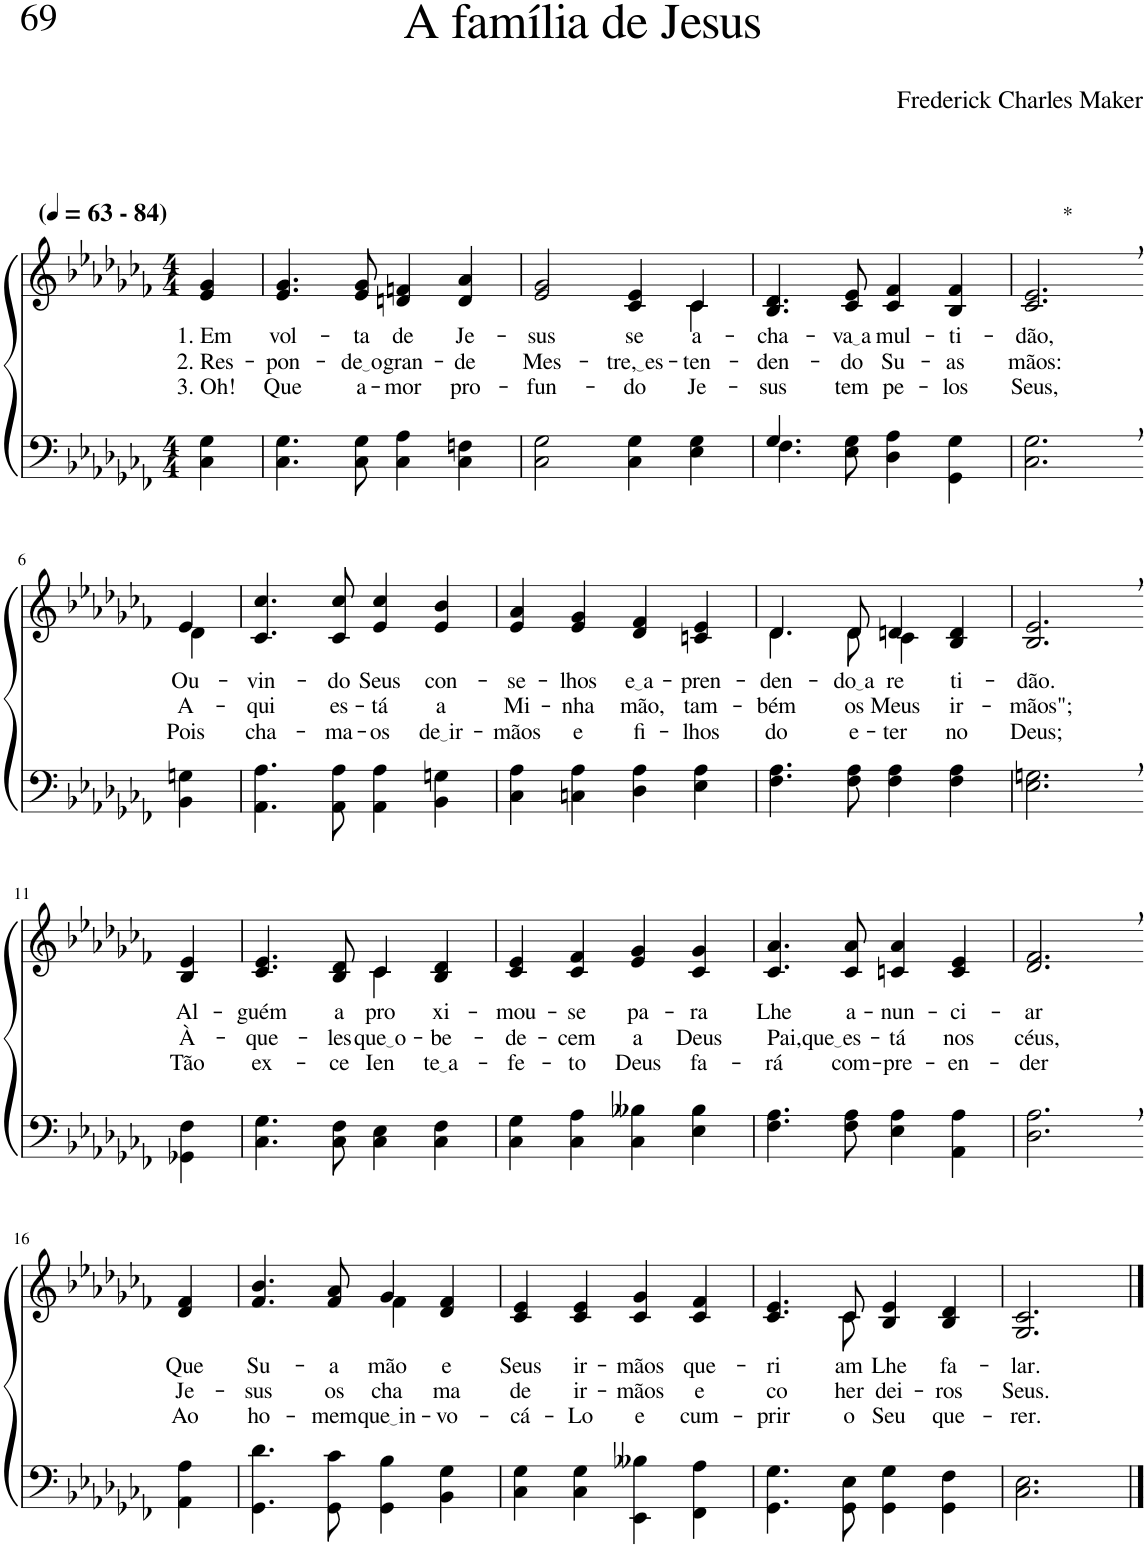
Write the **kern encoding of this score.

**kern	**kern	**text	**text	**text
*part2	*part1	*part1	*part1	*part1
*staff2	*staff1	*staff1	*staff1	*staff1
*I"Parte III e IV	*I"Parte I e II	*	*	*
*clefF4	*clefG2	*	*	*
*Trd-1c-2	*Trd-1c-2	*	*	*
*k[b-e-a-d-g-c-f-]	*k[b-e-a-d-g-c-f-]	*	*	*
*M4/4	*M4/4	*	*	*
*MM63	*MM63	*	*	*
=1	=1	=1	=1	=1
!	!LO:TX:a:B:t=(	!	!	!
!	!LO:TX:a:B:t=- 84)	!	!	!
!	!	!LO:LY:b	!LO:LY:b	!LO:LY:b
4C-\ 4G-\	4e-/ 4g-/	1. Em	2. Res-	3. Oh!
=2	=2	=2	=2	=2
!	!	!LO:LY:b	!LO:LY:b	!LO:LY:b
4.C-\ 4.G-\	4.e-/ 4.g-/	vol-	-pon-	Que
!	!	!LO:LY:b	!LO:LY:b	!LO:LY:b
8C-\ 8G-\	8e-/ 8g-/	-ta	de o	a-
!	!	!LO:LY:b	!LO:LY:b	!LO:LY:b
4C-\ 4A-\	4dn/ 4fn/	de	gran-	-mor
!	!	!LO:LY:b	!LO:LY:b	!LO:LY:b
4C-\ 4Fn\	4d/ 4a-/	Je-	-de	pro-
=3	=3	=3	=3	=3
!	!	!LO:LY:b	!LO:LY:b	!LO:LY:b
*	*^	*	*	*
2C-\ 2G-\	2e-/ 2g-/	2.ryy	-sus	Mes-	-fun-
!	!	!	!LO:LY:b	!LO:LY:b	!LO:LY:b
4C-\ 4G-\	4c-/ 4e-/	.	se	tre, es	-do
!	!	!	!	!LO:LY:b	!
!	!	!	!LO:LY:b	!	!LO:LY:b
4E-\ 4G-\	4c-/	4c-\	a-	.	Je-
=4	=4	=4	=4	=4	=4
*^	*	*	*	*	*
!	!	!	!	!LO:LY:b	!LO:LY:b	!LO:LY:b
*	*	*v	*v	*	*	*
4.G-/	4.F-\	4.B-/ 4.d-/	-cha-	-den-	-sus
!	!	!	!LO:LY:b	!LO:LY:b	!LO:LY:b
2ryy	8E-\ 8G-\	8c-/ 8e-/	va a	-do	tem
!	!	!	!LO:LY:b	!LO:LY:b	!LO:LY:b
.	4D-\ 4A-\	4c-/ 4f-/	mul-	Su-	pe-
!	!	!	!LO:LY:b	!LO:LY:b	!LO:LY:b
.	4GG-\ 4G-\	4B-/ 4f-/	-ti-	-as	-los
8ryy	.	.	.	.	.
*v	*v	*	*	*	*
=5	=5	=5	=5	=5
!	!LO:TX:a:t=*	!	!	!
!	!	!LO:LY:b	!LO:LY:b	!LO:LY:b
2.C-\, 2.G-\,	2.c-/, 2.e-/,	-dão,	mãos:	Seus,
!!LO:LB:g=z
=6-	=6-	=6-	=6-	=6-
*	*^	*	*	*
!	!	!	!LO:LY:b	!LO:LY:b	!LO:LY:b
4BB-\ 4Gn\	4e-/	4d-\	Ou-	A-	Pois
=7	=7	=7	=7	=7	=7
!	!	!	!LO:LY:b	!LO:LY:b	!LO:LY:b
*	*v	*v	*	*	*
4.AA-\ 4.A-\	4.c-/ 4.cc-/	-vin-	-qui	cha-
!	!	!LO:LY:b	!LO:LY:b	!LO:LY:b
8AA-\ 8A-\	8c-/ 8cc-/	-do	es-	-ma-
!	!	!LO:LY:b	!LO:LY:b	!LO:LY:b
4AA-\ 4A-\	4e-/ 4cc-/	Seus	-tá	-os
!	!	!LO:LY:b	!LO:LY:b	!LO:LY:b
4BB-\ 4Gn\	4e-/ 4b-/	con-	a	de ir
=8	=8	=8	=8	=8
!	!	!LO:LY:b	!LO:LY:b	!LO:LY:b
4C-\ 4A-\	4e-/ 4a-/	-se-	Mi-	-mãos
!	!	!LO:LY:b	!LO:LY:b	!LO:LY:b
4Cn\ 4A-\	4e-/ 4g-/	-lhos	-nha	e
!	!	!LO:LY:b	!LO:LY:b	!LO:LY:b
4D-\ 4A-\	4d-/ 4f-/	e a	mão,	fi-
!	!	!LO:LY:b	!LO:LY:b	!LO:LY:b
4E-\ 4A-\	4cn/ 4e-/	-pren-	tam-	-lhos
=9	=9	=9	=9	=9
!	!	!LO:LY:b	!LO:LY:b	!LO:LY:b
*	*^	*	*	*
4.F-\ 4.A-\	4.d-\	4.d-/	-den-	-bém	do
!	!	!	!LO:LY:b	!LO:LY:b	!LO:LY:b
8F-\ 8A-\	8d-\	8d-/	do a	os	e-
!	!	!	!LO:LY:b	!LO:LY:b	!LO:LY:b
4F-\ 4A-\	4c-\	4dn/	re-	Meus	-ter-
!	!	!	!LO:LY:b	!LO:LY:b	!LO:LY:b
4F-\ 4A-\	4ryy	4B-/ 4d/	-ti-	ir-	-no
=10	=10	=10	=10	=10	=10
!	!	!	!LO:LY:b	!LO:LY:b	!LO:LY:b
*	*v	*v	*	*	*
2.E-\, 2.Gn\,	2.B-/, 2.e-/,	-dão.	-mãos";	Deus;
!!LO:LB:g=z
=11-	=11-	=11-	=11-	=11-
!	!	!LO:LY:b	!LO:LY:b	!LO:LY:b
4GG-X\ 4F-\	4B-/ 4e-/	Al-	À-	Tão
=12	=12	=12	=12	=12
!	!	!LO:LY:b	!LO:LY:b	!LO:LY:b
*	*^	*	*	*
4.C-\ 4.G-\	4.c-/ 4.e-/	2ryy	-guém	-que-	ex-
!	!	!	!LO:LY:b	!LO:LY:b	!LO:LY:b
8C-\ 8F-\	8B-/ 8d-/	.	a-	-les	-ce-
!	!	!	!	!LO:LY:b	!
!	!	!	!LO:LY:b	!	!LO:LY:b
4C-\ 4E-\	4c-/	4c-\	-pro-	.	-Ien-
!	!	!	!LO:LY:b	!LO:LY:b	!LO:LY:b
4C-\ 4F-\	4B-/ 4d-/	4ryy	-xi-	-be-	te a
=13	=13	=13	=13	=13	=13
!	!	!	!LO:LY:b	!LO:LY:b	!LO:LY:b
*	*v	*v	*	*	*
4C-\ 4G-\	4c-/ 4e-/	-mou-	-de-	-fe-
!	!	!LO:LY:b	!LO:LY:b	!LO:LY:b
4C-\ 4A-\	4c-/ 4f-/	-se	-cem	-to
!	!	!LO:LY:b	!LO:LY:b	!LO:LY:b
4C-\ 4B--X\	4e-/ 4g-/	pa-	a	Deus
!	!	!LO:LY:b	!LO:LY:b	!LO:LY:b
4E-\ 4B--\	4c-/ 4g-/	-ra	Deus	fa-
=14	=14	=14	=14	=14
!	!	!LO:LY:b	!LO:LY:b	!LO:LY:b
4.F-\ 4.A-\	4.c-/ 4.a-/	Lhe	Pai,que es	-rá
!	!	!LO:LY:b	!	!LO:LY:b
8F-\ 8A-\	8c-/ 8a-/	a-	.	com-
!	!	!LO:LY:b	!LO:LY:b	!LO:LY:b
4E-\ 4A-\	4cn/ 4a-/	-nun-	tá	-pre-
!	!	!LO:LY:b	!LO:LY:b	!LO:LY:b
4AA-\ 4A-\	4c/ 4e-/	-ci-	nos	-en-
=15	=15	=15	=15	=15
!	!	!LO:LY:b	!LO:LY:b	!LO:LY:b
2.D-\, 2.A-\,	2.d-/, 2.f-/,	-ar	céus,	-der
!!LO:LB:g=z
=16-	=16-	=16-	=16-	=16-
!	!	!LO:LY:b	!LO:LY:b	!LO:LY:b
4AA-\ 4A-\	4d-/ 4f-/	Que	Je-	Ao
=17	=17	=17	=17	=17
!	!	!LO:LY:b	!LO:LY:b	!LO:LY:b
*	*^	*	*	*
4.GG-\ 4.d-\	4.f-/ 4.b-/	2ryy	Su-	-sus	ho-
!	!	!	!LO:LY:b	!LO:LY:b	!LO:LY:b
8GG-\ 8c-\	8f-/ 8a-/	.	-a	os	-mem
!	!	!	!	!	!LO:LY:b
!	!	!	!LO:LY:b	!LO:LY:b	!
4GG-\ 4B-\	4g-/	4f-\	mão	cha-	que in
!	!	!	!LO:LY:b	!LO:LY:b	!LO:LY:b
4BB-\ 4G-\	4d-/ 4f-/	4ryy	e	-ma	-vo-
=18	=18	=18	=18	=18	=18
!	!	!	!LO:LY:b	!LO:LY:b	!LO:LY:b
*	*v	*v	*	*	*
4C-\ 4G-\	4c-/ 4e-/	Seus	de	-cá-
!	!	!LO:LY:b	!LO:LY:b	!LO:LY:b
4C-\ 4G-\	4c-/ 4e-/	ir-	ir-	-Lo
!	!	!LO:LY:b	!LO:LY:b	!LO:LY:b
4EE-\ 4B--X\	4c-/ 4g-/	-mãos	-mãos	e
!	!	!LO:LY:b	!LO:LY:b	!LO:LY:b
4FF-\ 4A-\	4c-/ 4f-/	que-	e	cum-
=19	=19	=19	=19	=19
!	!	!LO:LY:b	!LO:LY:b	!LO:LY:b
*	*^	*	*	*
4.GG-\ 4.G-\	4.c-/ 4.e-/	4.ryy	-ri-	co-	-prir
!	!	!	!LO:LY:b	!LO:LY:b	!LO:LY:b
8GG-\ 8E-\	8c-/	8c-\	-am	-her-	o
!	!	!	!LO:LY:b	!LO:LY:b	!LO:LY:b
4GG-\ 4G-\	4B-/ 4e-/	2ryy	Lhe	-dei-	Seu
!	!	!	!LO:LY:b	!LO:LY:b	!LO:LY:b
4GG-\ 4F-\	4B-/ 4d-/	.	fa-	-ros	que-
*	*v	*v	*	*	*
=20	=20	=20	=20	=20
!	!	!LO:LY:b	!LO:LY:b	!LO:LY:b
2.C-\ 2.E-\	2.G-/ 2.c-/	-lar.	Seus.	-rer.
==	==	==	==	==
*-	*-	*-	*-	*-
